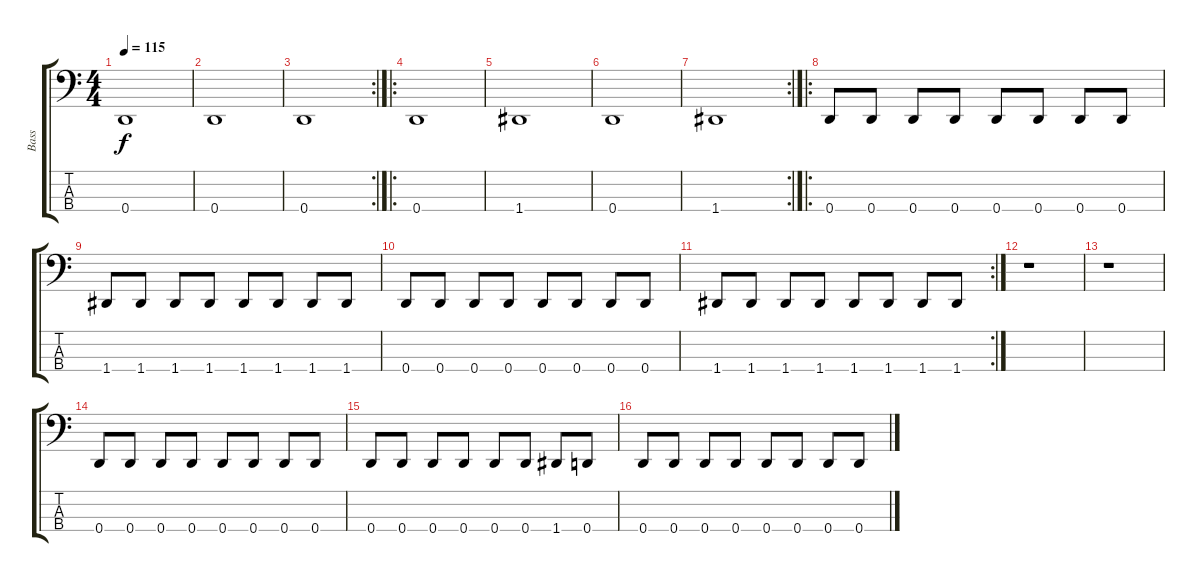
\track ("Bass" "Bass") {instrument electricbasspick}
\staff {score tabs}
\tuning (G2 D2 A1 D1) {hide}
\ts (4 4)
\tempo 115
\clef f4
\ks c
0.4.1{dy f} |
0.4.1 |
\rc 2
0.4.1 |
\ro
0.4.1 |
1.4.1 |
0.4.1 |
\rc 2
1.4.1 |
\ro
0.4.8 0.4.8 0.4.8 0.4.8 0.4.8 0.4.8 0.4.8 0.4.8 |
1.4.8 1.4.8 1.4.8 1.4.8 1.4.8 1.4.8 1.4.8 1.4.8 |
0.4.8 0.4.8 0.4.8 0.4.8 0.4.8 0.4.8 0.4.8 0.4.8 |
\rc 2
1.4.8 1.4.8 1.4.8 1.4.8 1.4.8 1.4.8 1.4.8 1.4.8 |
r.1 |
r.1 |
0.4.8 0.4.8 0.4.8 0.4.8 0.4.8 0.4.8 0.4.8 0.4.8 |
0.4.8 0.4.8 0.4.8 0.4.8 0.4.8 0.4.8 1.4.8 0.4.8 |
0.4.8 0.4.8 0.4.8 0.4.8 0.4.8 0.4.8 0.4.8 0.4.8
